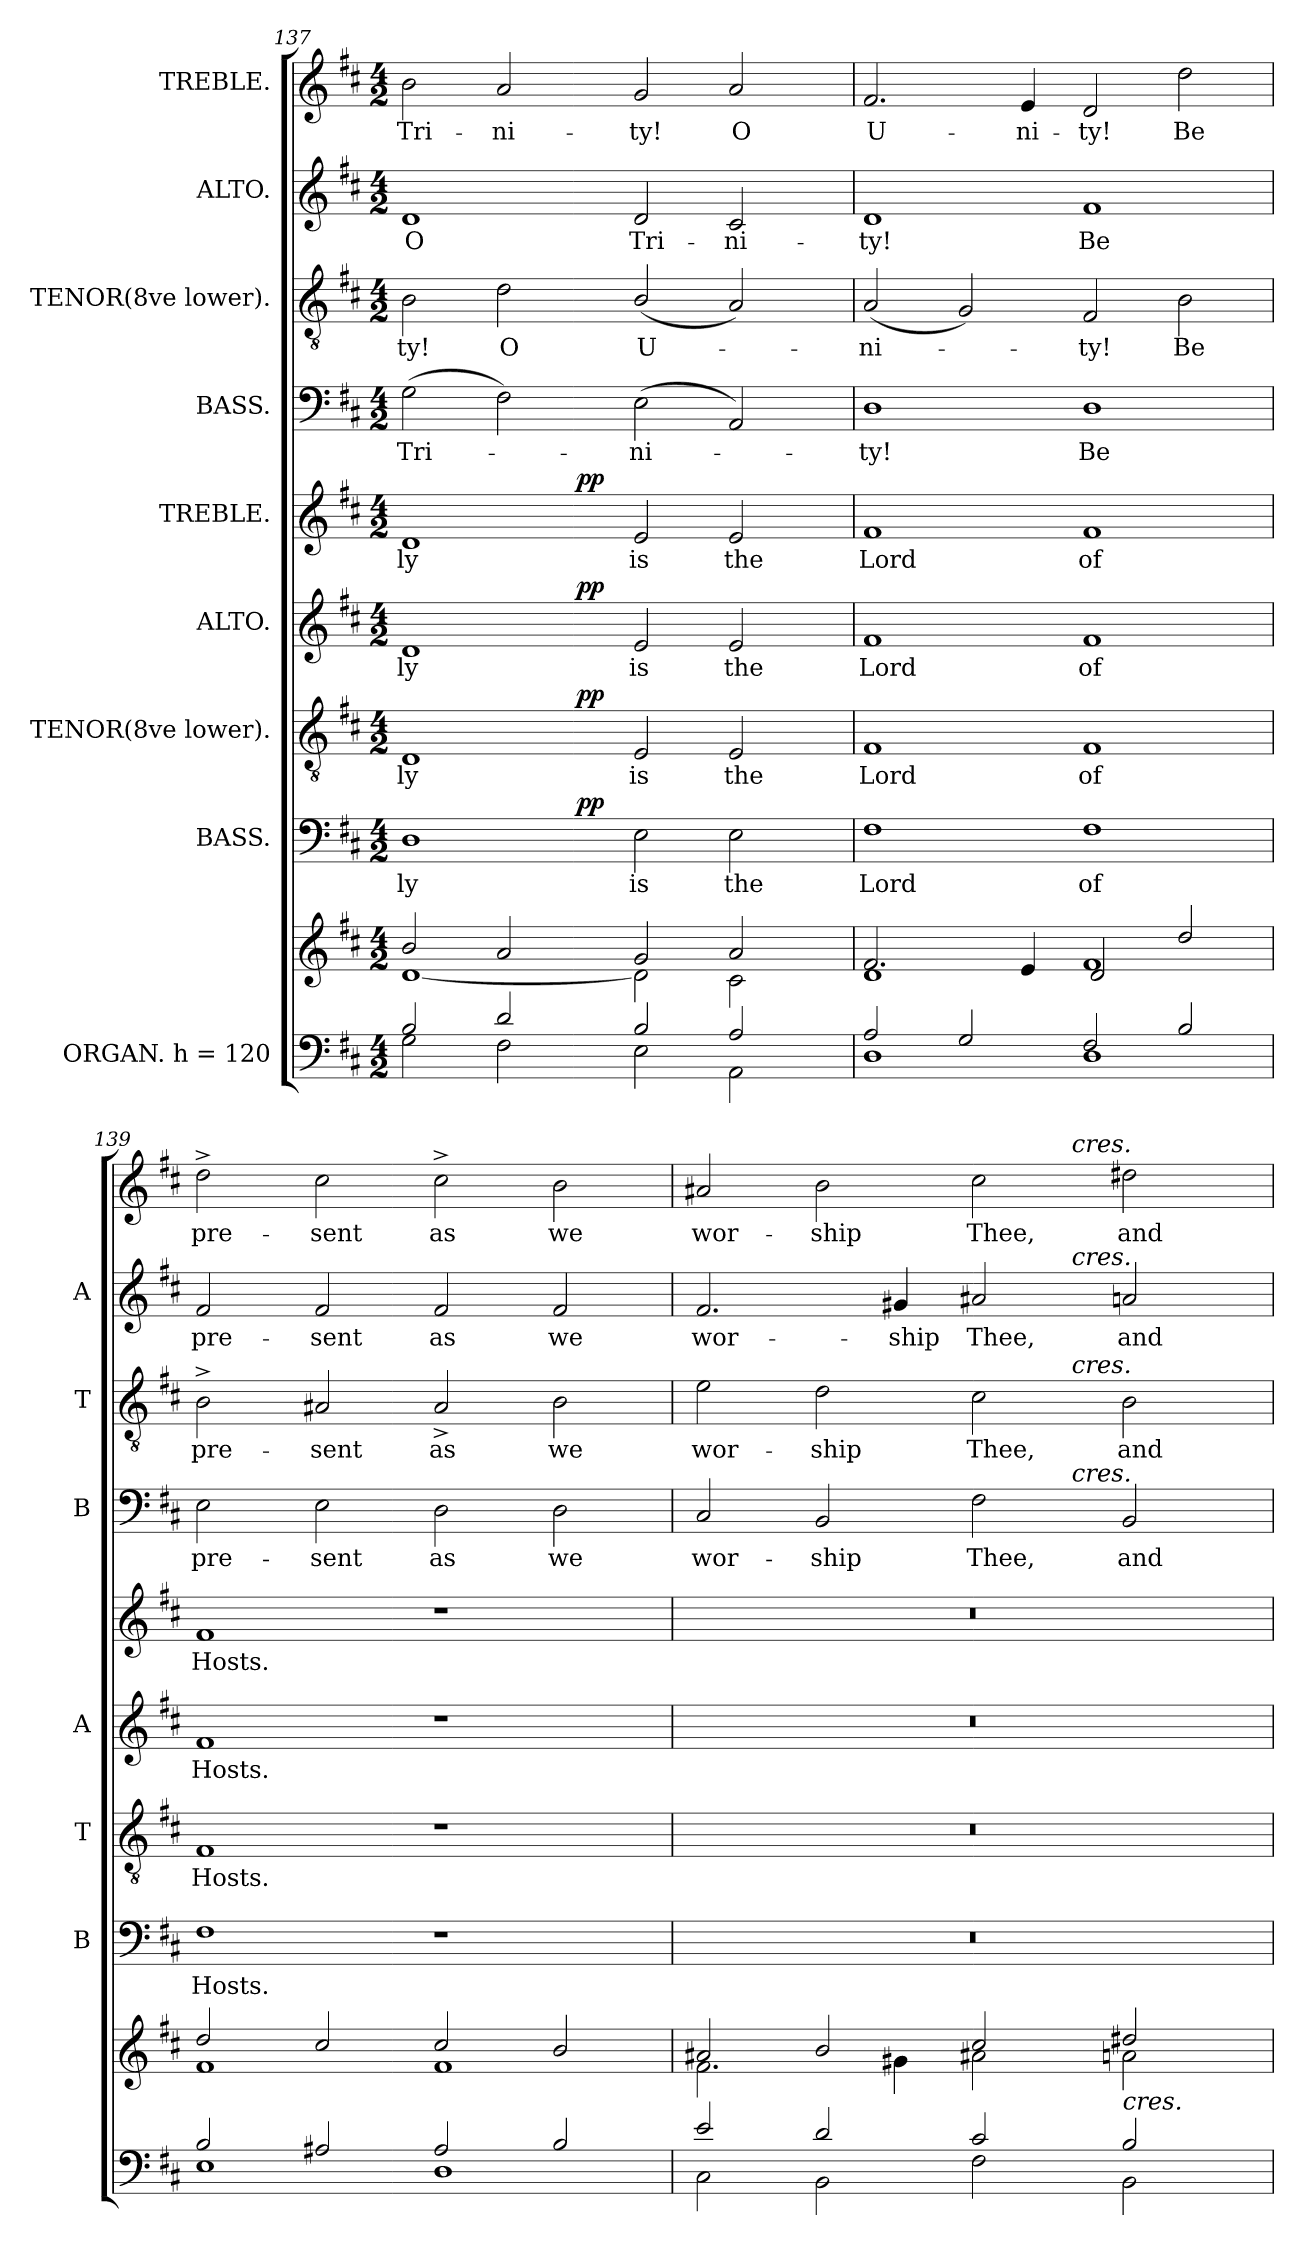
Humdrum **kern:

**kern	**kern	**kern	**text	**dynam	**kern	**text	**dynam	**kern	**text	**dynam	**kern	**text	**dynam	**kern	**text	**kern	**text	**kern	**text	**kern	**text
*part9	*part9	*part8	*part8	*part8	*part7	*part7	*part7	*part6	*part6	*part6	*part5	*part5	*part5	*part4	*part4	*part3	*part3	*part2	*part2	*part1	*part1
*staff10	*staff9	*staff8	*staff8	*staff8	*staff7	*staff7	*staff7	*staff6	*staff6	*staff6	*staff5	*staff5	*staff5	*staff4	*staff4	*staff3	*staff3	*staff2	*staff2	*staff1	*staff1
*I"ORGAN.  h = 120	*	*I"BASS.	*	*	*I"TENOR(8ve lower).	*	*	*I"ALTO.	*	*	*I"TREBLE.	*	*	*I"BASS.	*	*I"TENOR(8ve lower).	*	*I"ALTO.	*	*I"TREBLE.	*
*	*	*I'B	*	*	*I'T	*	*	*I'A	*	*	*	*	*	*I'B	*	*I'T	*	*I'A	*	*	*
*clefF4	*clefG2	*clefF4	*	*	*clefGv2	*	*	*clefG2	*	*	*clefG2	*	*	*clefF4	*	*clefGv2	*	*clefG2	*	*clefG2	*
*	*	*	*	*	*ITrd7c12	*	*	*	*	*	*	*	*	*	*	*ITrd7c12	*	*	*	*	*
*k[f#c#]	*k[f#c#]	*k[f#c#]	*	*	*k[f#c#]	*	*	*k[f#c#]	*	*	*k[f#c#]	*	*	*k[f#c#]	*	*k[f#c#]	*	*k[f#c#]	*	*k[f#c#]	*
*D:	*D:	*D:	*	*	*D:	*	*	*D:	*	*	*D:	*	*	*D:	*	*D:	*	*D:	*	*D:	*
*M4/2	*M4/2	*M4/2	*	*	*M4/2	*	*	*M4/2	*	*	*M4/2	*	*	*M4/2	*	*M4/2	*	*M4/2	*	*M4/2	*
=137	=137	=137	=137	=137	=137	=137	=137	=137	=137	=137	=137	=137	=137	=137	=137	=137	=137	=137	=137	=137	=137
*^	*^	*	*	*	*	*	*	*	*	*	*	*	*	*	*	*	*	*	*	*	*
!	!	!	!	!	!LO:LY:b	!	!	!LO:LY:b	!	!	!LO:LY:b	!	!	!LO:LY:b	!	!	!LO:LY:b	!	!LO:LY:b	!	!LO:LY:b	!	!LO:LY:b
*	*	*	*	*^	*	*	*^	*	*	*^	*	*	*^	*	*	*	*	*	*	*	*	*	*
2B/	2G\	2b/	[<1d	1D	2ryy	-ly	.	1DD	2ryy	-ly	.	1d	2ryy	-ly	.	1d	2ryy	-ly	.	(>2G\	Tri-	2BB\	-ty!	1d	O	2b\	Tri-
!	!	!	!	!	!	!	!	!	!	!	!	!	!	!	!	!	!	!	!	!	!	!	!LO:LY:b	!	!	!	!LO:LY:b
2d/	2F#\	2a/	.	.	4ryy	.	.	.	4ryy	.	.	.	4ryy	.	.	.	4ryy	.	.	2F#\)	.	2D\	O	.	.	2a/	-ni-
.	.	.	.	.	32ryy	.	.	.	32ryy	.	.	.	32ryy	.	.	.	32ryy	.	.	.	.	.	.	.	.	.	.
!	!	!	!	!	!	!	!LO:DY:b	!	!	!	!LO:DY:b	!	!	!	!LO:DY:b	!	!	!	!LO:DY:b	!	!	!	!	!	!	!	!
.	.	.	.	.	1ryy	.	pp	.	1ryy	.	pp	.	1ryy	.	pp	.	1ryy	.	pp	.	.	.	.	.	.	.	.
!	!	!	!	!	!	!LO:LY:b	!	!	!	!LO:LY:b	!	!	!	!LO:LY:b	!	!	!	!LO:LY:b	!	!	!LO:LY:b	!	!LO:LY:b	!	!LO:LY:b	!	!LO:LY:b
2B/	2E\	2g/	2d\]	2E\	.	is	.	2EE/	.	is	.	2e/	.	is	.	2e/	.	is	.	(>2E\	-ni-	(<2BB/	U-	2d/	Tri-	2g/	-ty!
!	!	!	!	!	!	!LO:LY:b	!	!	!	!LO:LY:b	!	!	!	!LO:LY:b	!	!	!	!LO:LY:b	!	!	!	!	!	!	!LO:LY:b	!	!LO:LY:b
2A/	2AA\	2a/	2c#\	2E\	.	the	.	2EE/	.	the	.	2e/	.	the	.	2e/	.	the	.	2AA/)	.	2AA/)	.	2c#/	-ni-	2a/	O
.	.	.	.	.	8..ryy	.	.	.	8..ryy	.	.	.	8..ryy	.	.	.	8..ryy	.	.	.	.	.	.	.	.	.	.
=138	=138	=138	=138	=138	=138	=138	=138	=138	=138	=138	=138	=138	=138	=138	=138	=138	=138	=138	=138	=138	=138	=138	=138	=138	=138	=138	=138
!	!	!	!	!	!	!LO:LY:b	!	!	!	!LO:LY:b	!	!	!	!LO:LY:b	!	!	!	!LO:LY:b	!	!	!LO:LY:b	!	!LO:LY:b	!	!LO:LY:b	!	!LO:LY:b
*	*	*	*	*v	*v	*	*	*	*	*	*	*v	*v	*	*	*v	*v	*	*	*	*	*	*	*	*	*	*
*	*	*	*	*	*	*	*v	*v	*	*	*	*	*	*	*	*	*	*	*	*	*	*	*	*
2A/	1D	2.f#/	1d	1F#	Lord	.	1FF#	Lord	.	1f#	Lord	.	1f#	Lord	.	1D	-ty!	(<2AA/	-ni-	1d	-ty!	2.f#/	U-
2G/	.	.	.	.	.	.	.	.	.	.	.	.	.	.	.	.	.	2GG/)	.	.	.	.	.
!	!	!	!	!	!	!	!	!	!	!	!	!	!	!	!	!	!	!	!	!	!	!	!LO:LY:b
.	.	4e/	.	.	.	.	.	.	.	.	.	.	.	.	.	.	.	.	.	.	.	4e/	-ni-
!	!	!	!	!	!LO:LY:b	!	!	!LO:LY:b	!	!	!LO:LY:b	!	!	!LO:LY:b	!	!	!LO:LY:b	!	!LO:LY:b	!	!LO:LY:b	!	!LO:LY:b
2F#/	1D	1f#	2d/	1F#	of	.	1FF#	of	.	1f#	of	.	1f#	of	.	1D	Be	2FF#/	-ty!	1f#	Be	2d/	-ty!
!	!	!	!	!	!	!	!	!	!	!	!	!	!	!	!	!	!	!	!LO:LY:b	!	!	!	!LO:LY:b
2B/	.	.	2dd/	.	.	.	.	.	.	.	.	.	.	.	.	.	.	2BB\	Be	.	.	2dd\	Be
=139	=139	=139	=139	=139	=139	=139	=139	=139	=139	=139	=139	=139	=139	=139	=139	=139	=139	=139	=139	=139	=139	=139	=139
!	!	!	!	!	!LO:LY:b	!	!	!LO:LY:b	!	!	!LO:LY:b	!	!	!LO:LY:b	!	!	!LO:LY:b	!	!LO:LY:b	!	!LO:LY:b	!	!LO:LY:b
2B/	1E	2dd/	1f#	1F#	Hosts.	.	1FF#	Hosts.	.	1f#	Hosts.	.	1f#	Hosts.	.	2E\	pre-	2BB^>\	pre-	2f#/	pre-	2dd^>\	pre-
!	!	!	!	!	!	!	!	!	!	!	!	!	!	!	!	!	!LO:LY:b	!	!LO:LY:b	!	!LO:LY:b	!	!LO:LY:b
2A#X/	.	2cc#/	.	.	.	.	.	.	.	.	.	.	.	.	.	2E\	-sent	2AA#X/	-sent	2f#/	-sent	2cc#\	-sent
!	!	!	!	!	!	!	!	!	!	!	!	!	!	!	!	!	!LO:LY:b	!	!LO:LY:b	!	!LO:LY:b	!	!LO:LY:b
2A#/	1D	2cc#/	1f#	1r	.	.	1r	.	.	1r	.	.	1r	.	.	2D\	as	2AA#^</	as	2f#/	as	2cc#^>\	as
!	!	!	!	!	!	!	!	!	!	!	!	!	!	!	!	!	!LO:LY:b	!	!LO:LY:b	!	!LO:LY:b	!	!LO:LY:b
2B/	.	2b/	.	.	.	.	.	.	.	.	.	.	.	.	.	2D\	we	2BB\	we	2f#/	we	2b\	we
!!LO:PB:g=z
=140	=140	=140	=140	=140	=140	=140	=140	=140	=140	=140	=140	=140	=140	=140	=140	=140	=140	=140	=140	=140	=140	=140	=140
!	!	!	!	!LO:N:vis=1	!	!	!LO:N:vis=1	!	!	!LO:N:vis=1	!	!	!LO:N:vis=1	!	!	!	!LO:LY:b	!	!LO:LY:b	!	!LO:LY:b	!	!LO:LY:b
*	*	*	*	*	*	*	*	*	*	*	*	*	*	*	*	*^	*	*^	*	*^	*	*^	*
2e/	2C#\	2a#X/	2.f#\	0r	.	.	0r	.	.	0r	.	.	0r	.	.	2C#/	1ryy	wor-	2E\	1ryy	wor-	2.f#/	1ryy	wor-	2a#X/	1ryy	wor-
!	!	!	!	!	!	!	!	!	!	!	!	!	!	!	!	!	!	!LO:LY:b	!	!	!LO:LY:b	!	!	!	!	!	!LO:LY:b
2d/	2BB\	2b/	.	.	.	.	.	.	.	.	.	.	.	.	.	2BB/	.	-ship	2D\	.	-ship	.	.	.	2b\	.	-ship
!	!	!	!	!	!	!	!	!	!	!	!	!	!	!	!	!	!	!	!	!	!	!	!	!LO:LY:b	!	!	!
.	.	.	4g#X\	.	.	.	.	.	.	.	.	.	.	.	.	.	.	.	.	.	.	4g#X/	.	-ship	.	.	.
!	!	!	!	!	!	!	!	!	!	!	!	!	!	!	!	!	!	!LO:LY:b	!	!	!LO:LY:b	!	!	!LO:LY:b	!	!	!LO:LY:b
2c#/	2F#\	2cc#/	2a#X\	.	.	.	.	.	.	.	.	.	.	.	.	2F#\	4.ryy	Thee,	2C#\	4.ryy	Thee,	2a#X/	4.ryy	Thee,	2cc#\	4.ryy	Thee,
!	!	!	!	!	!	!	!	!	!	!	!	!	!	!	!	!	!	!	!	!	!	!	!	!	!	!LO:TX:a:i:t=cres.	!
!	!	!	!	!	!	!	!	!	!	!	!	!	!	!	!	!	!	!	!	!	!	!	!LO:TX:a:i:t=cres.	!	!	!	!
!	!	!	!	!	!	!	!	!	!	!	!	!	!	!	!	!	!	!	!	!LO:TX:a:i:t=cres.	!	!	!	!	!	!	!
!	!	!	!	!	!	!	!	!	!	!	!	!	!	!	!	!	!LO:TX:a:i:t=cres.	!	!	!	!	!	!	!	!	!	!
.	.	.	.	.	.	.	.	.	.	.	.	.	.	.	.	.	2ryy	.	.	2ryy	.	.	2ryy	.	.	2ryy	.
!LO:TX:a:i:t=cres.	!	!	!	!	!	!	!	!	!	!	!	!	!	!	!	!	!	!	!	!	!	!	!	!	!	!	!
!	!	!	!	!	!	!	!	!	!	!	!	!	!	!	!	!	!	!LO:LY:b	!	!	!LO:LY:b	!	!	!LO:LY:b	!	!	!LO:LY:b
2B/	2BB\	2dd#X/	2an\	.	.	.	.	.	.	.	.	.	.	.	.	2BB/	.	and	2BB\	.	and	2an/	.	and	2dd#X\	.	and
.	.	.	.	.	.	.	.	.	.	.	.	.	.	.	.	.	8ryy	.	.	8ryy	.	.	8ryy	.	.	8ryy	.
*v	*v	*	*	*	*	*	*	*	*	*	*	*	*	*	*	*v	*v	*	*v	*v	*	*v	*v	*	*v	*v	*
*	*v	*v	*	*	*	*	*	*	*	*	*	*	*	*	*	*	*	*	*	*	*	*
=	=	=	=	=	=	=	=	=	=	=	=	=	=	=	=	=	=	=	=	=	=
*-	*-	*-	*-	*-	*-	*-	*-	*-	*-	*-	*-	*-	*-	*-	*-	*-	*-	*-	*-	*-	*-
